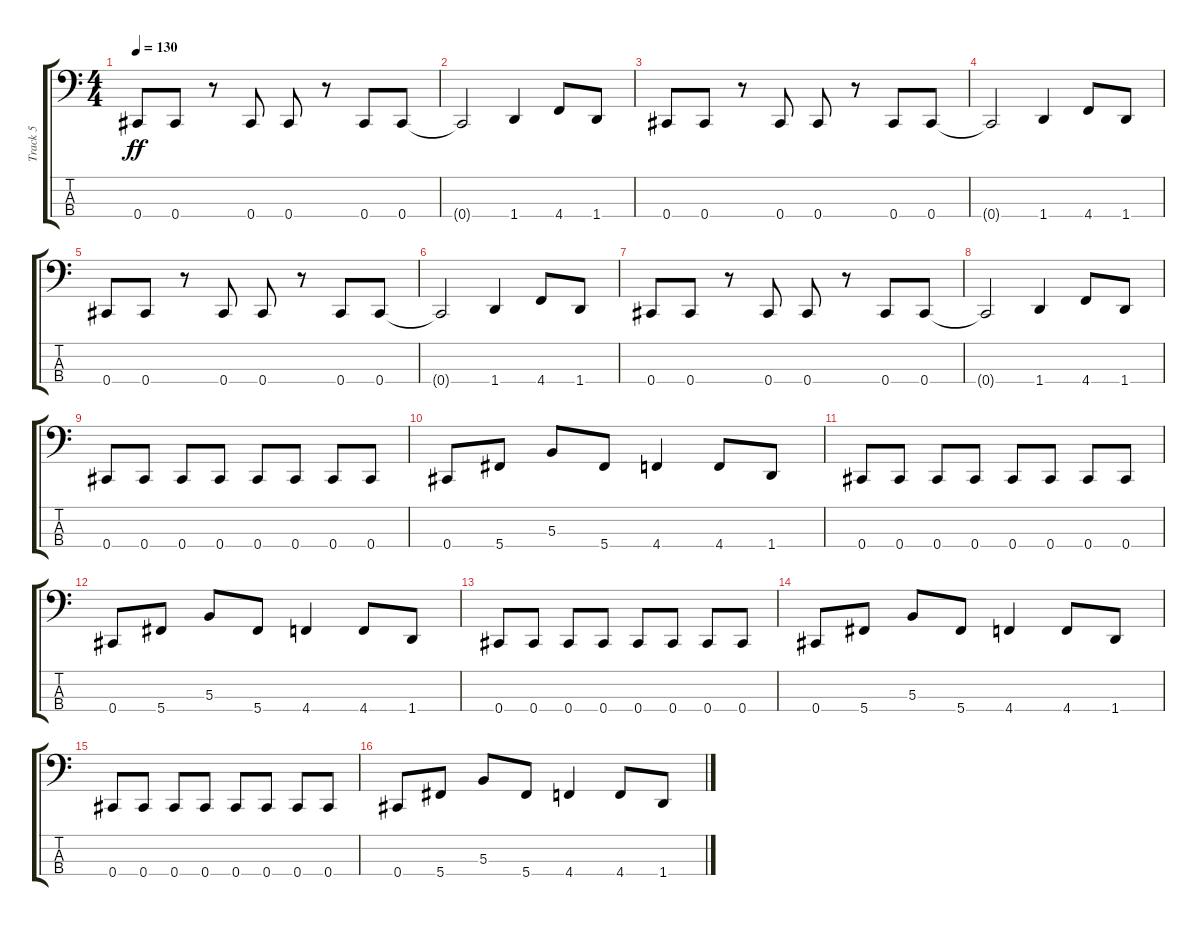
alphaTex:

\track ("Track 5" "Track 5") {instrument electricbasspick}
\staff {score tabs}
\tuning (E2 B1 Gb1 Db1) {hide}
\ts (4 4)
\tempo 130
\clef f4
\ks c
0.4.8{dy ff} 0.4.8 r.8 0.4.8 0.4.8 r.8 0.4.8 0.4.8 |
0.4{t}.2 1.4.4 4.4.8 1.4.8 |
0.4.8 0.4.8 r.8 0.4.8 0.4.8 r.8 0.4.8 0.4.8 |
0.4{t}.2 1.4.4 4.4.8 1.4.8 |
0.4.8 0.4.8 r.8 0.4.8 0.4.8 r.8 0.4.8 0.4.8 |
0.4{t}.2 1.4.4 4.4.8 1.4.8 |
0.4.8 0.4.8 r.8 0.4.8 0.4.8 r.8 0.4.8 0.4.8 |
0.4{t}.2 1.4.4 4.4.8 1.4.8 |
0.4.8 0.4.8 0.4.8 0.4.8 0.4.8 0.4.8 0.4.8 0.4.8 |
0.4.8 5.4.8 5.3.8 5.4.8 4.4.4 4.4.8 1.4.8 |
0.4.8 0.4.8 0.4.8 0.4.8 0.4.8 0.4.8 0.4.8 0.4.8 |
0.4.8 5.4.8 5.3.8 5.4.8 4.4.4 4.4.8 1.4.8 |
0.4.8 0.4.8 0.4.8 0.4.8 0.4.8 0.4.8 0.4.8 0.4.8 |
0.4.8 5.4.8 5.3.8 5.4.8 4.4.4 4.4.8 1.4.8 |
0.4.8 0.4.8 0.4.8 0.4.8 0.4.8 0.4.8 0.4.8 0.4.8 |
0.4.8 5.4.8 5.3.8 5.4.8 4.4.4 4.4.8 1.4.8
